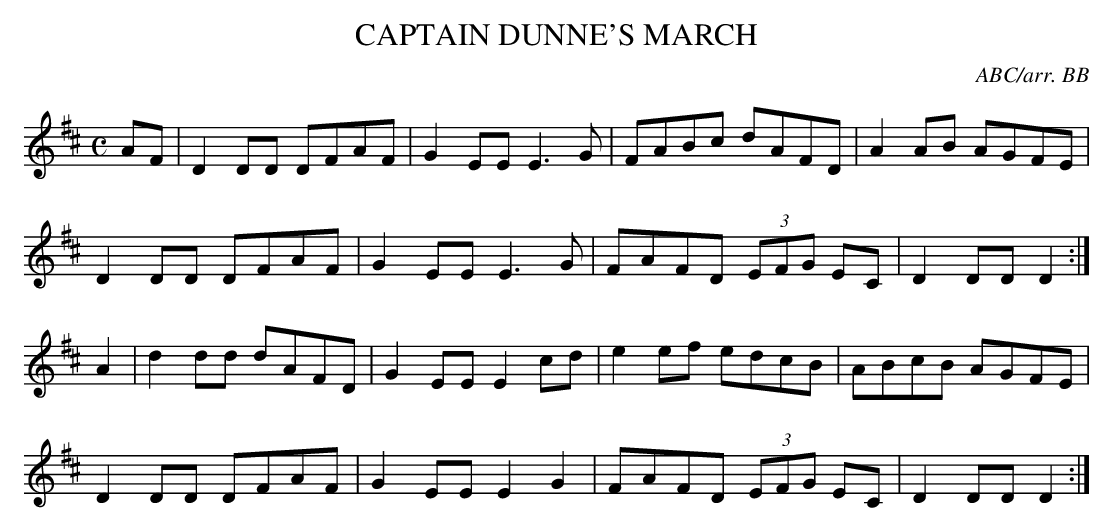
X:1
T:CAPTAIN DUNNE'S MARCH
C:ABC/arr. BB
L:1/8
M:C
K:D
AF|D2DD DFAF|G2EE E3G|FABc dAFD|A2AB AGFE|
D2DD DFAF|G2EE E3G|FAFD (3EFG EC|D2DD D2:|
A2|d2dd dAFD|G2EE E2 cd|e2ef edcB|ABcB AGFE|
D2DD DFAF|G2EE E2G2|FAFD (3EFG EC|D2DD D2:|
